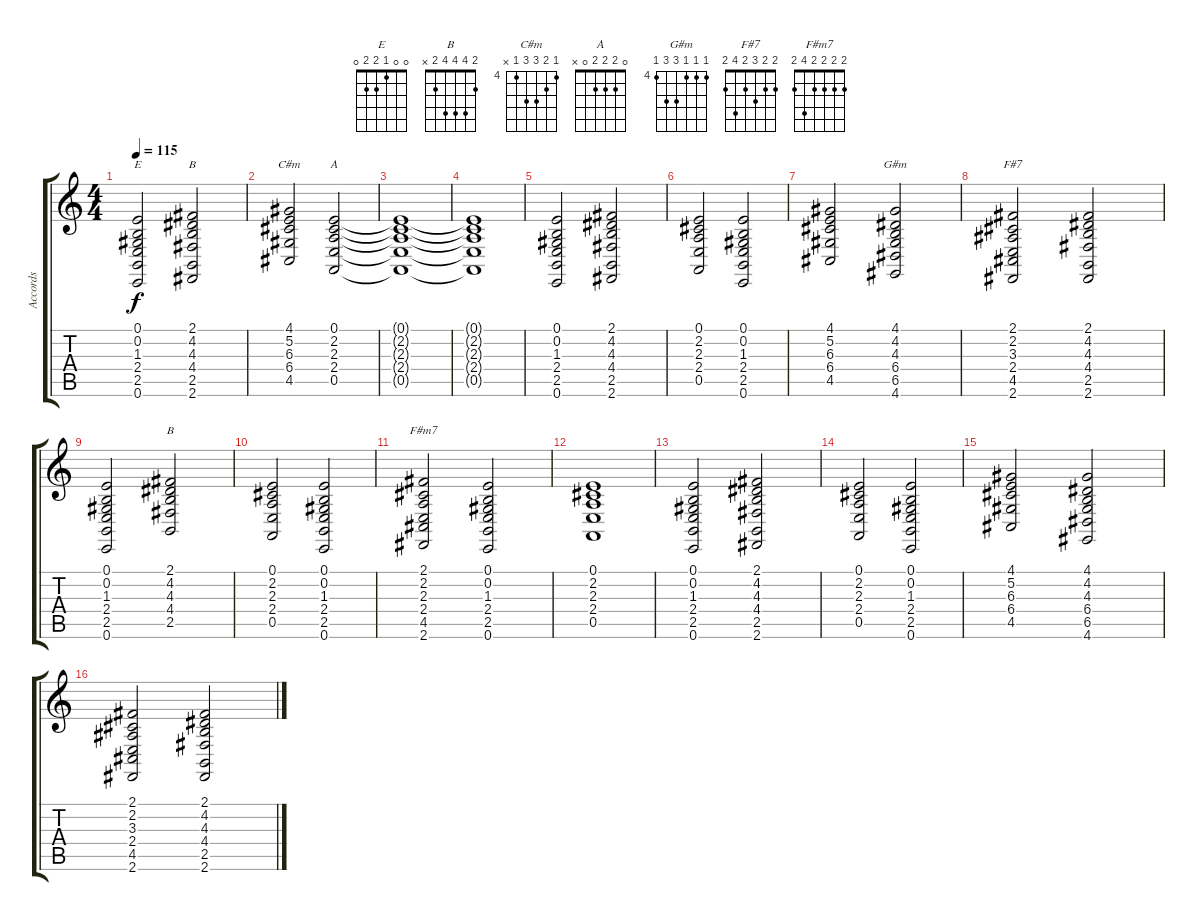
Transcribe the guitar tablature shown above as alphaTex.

\track ("Accords" "Accords") {instrument stringensemble1}
\staff {score tabs}
\tuning (E4 B3 G3 D3 A2 E2) {hide}
\chord ("E" 0 0 1 2 2 0)
\chord ("B" 2 4 4 4 2 2)
\chord ("C#m" 4 5 6 6 4 x) {firstfret 4}
\chord ("A" 0 2 2 2 0 x)
\chord ("G#m" 4 4 4 6 6 4) {firstfret 4}
\chord ("F#7" 2 2 3 2 4 2)
\chord ("B" 2 4 4 4 2 x)
\chord ("F#m7" 2 2 2 2 4 2)
\ts (4 4)
\tempo 115
\clef g2
\ks c
(0.1 0.2 1.3 2.4 2.5 0.6).2{ch "E" dy f} (2.1 4.2 4.3 4.4 2.5 2.6).2{ch "B"} |
(4.1 5.2 6.3 6.4 4.5).2{ch "C#m"} (0.1 2.2 2.3 2.4 0.5).2{ch "A"} |
(0.1{t} 2.2{t} 2.3{t} 2.4{t} 0.5{t}).1 |
(0.1{t} 2.2{t} 2.3{t} 2.4{t} 0.5{t}).1 |
(0.1 0.2 1.3 2.4 2.5 0.6).2 (2.1 4.2 4.3 4.4 2.5 2.6).2 |
(0.1 2.2 2.3 2.4 0.5).2 (0.1 0.2 1.3 2.4 2.5 0.6).2 |
(4.1 5.2 6.3 6.4 4.5).2 (4.1 4.2 4.3 6.4 6.5 4.6).2{ch "G#m"} |
(2.1 2.2 3.3 2.4 4.5 2.6).2{ch "F#7"} (2.1 4.2 4.3 4.4 2.5 2.6).2 |
(0.1 0.2 1.3 2.4 2.5 0.6).2 (2.1 4.2 4.3 4.4 2.5).2{ch "B"} |
(0.1 2.2 2.3 2.4 0.5).2 (0.1 0.2 1.3 2.4 2.5 0.6).2 |
(2.1 2.2 2.3 2.4 4.5 2.6).2{ch "F#m7"} (0.1 0.2 1.3 2.4 2.5 0.6).2 |
(0.1 2.2 2.3 2.4 0.5).1 |
(0.1 0.2 1.3 2.4 2.5 0.6).2 (2.1 4.2 4.3 4.4 2.5 2.6).2 |
(0.1 2.2 2.3 2.4 0.5).2 (0.1 0.2 1.3 2.4 2.5 0.6).2 |
(4.1 5.2 6.3 6.4 4.5).2 (4.1 4.2 4.3 6.4 6.5 4.6).2 |
(2.1 2.2 3.3 2.4 4.5 2.6).2 (2.1 4.2 4.3 4.4 2.5 2.6).2
